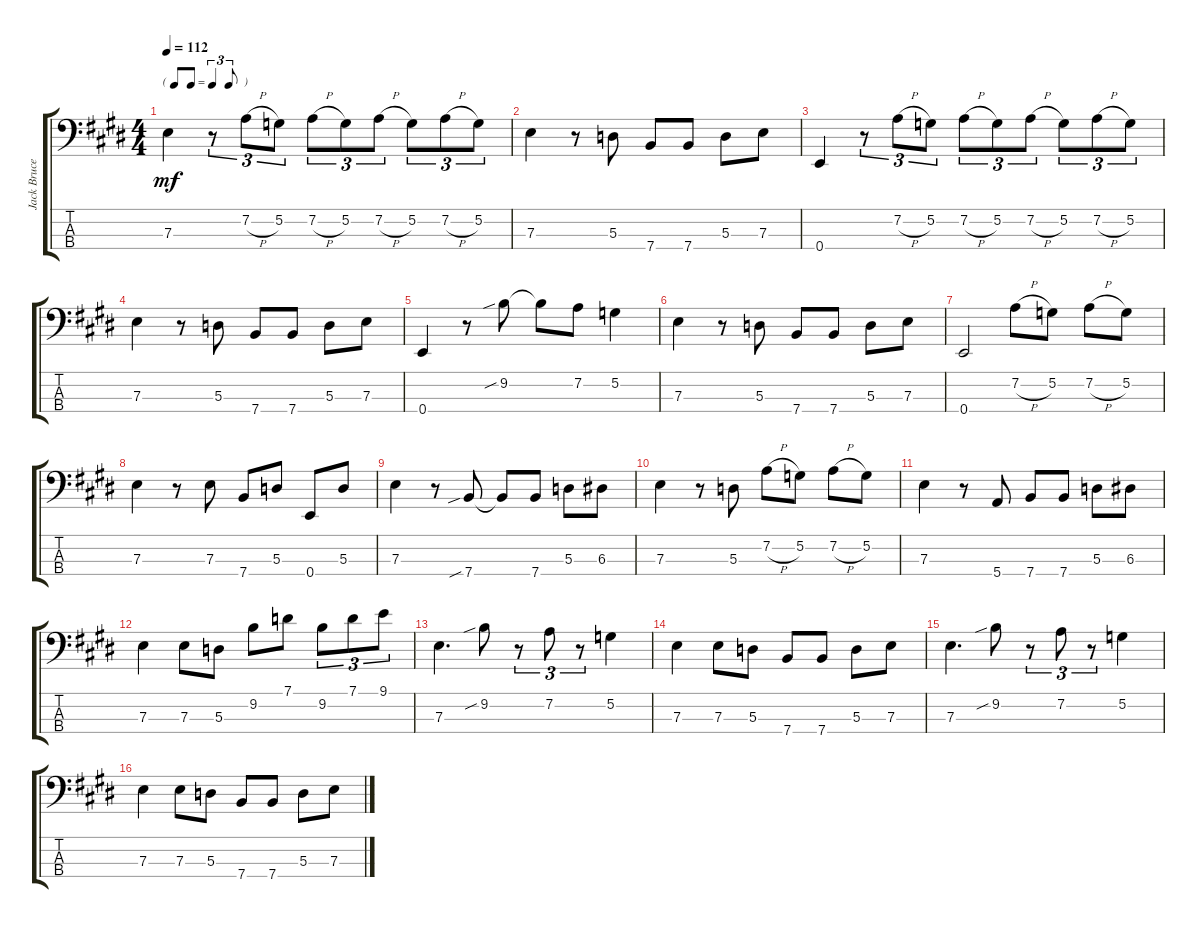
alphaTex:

\track ("Jack Bruce - Bass" "Jack Bruce") {instrument electricbassfinger}
\staff {score tabs}
\tuning (G2 D2 A1 E1) {hide}
\ts (4 4)
\tf triplet8th
\tempo 112
\clef f4
\ks e
7.3.4{dy mf} r.8{tu (3 2)} 7.2{h}.8{tu (3 2)} 5.2.8{tu (3 2)} 7.2{h}.8{tu (3 2)} 5.2.8{tu (3 2)} 7.2{h}.8{tu (3 2)} 5.2.8{tu (3 2)} 7.2{h}.8{tu (3 2)} 5.2.8{tu (3 2)} |
7.3.4 r.8 5.3.8 7.4.8 7.4.8 5.3.8 7.3.8 |
0.4.4 r.8{tu (3 2)} 7.2{h}.8{tu (3 2)} 5.2.8{tu (3 2)} 7.2{h}.8{tu (3 2)} 5.2.8{tu (3 2)} 7.2{h}.8{tu (3 2)} 5.2.8{tu (3 2)} 7.2{h}.8{tu (3 2)} 5.2.8{tu (3 2)} |
7.3.4 r.8 5.3.8 7.4.8 7.4.8 5.3.8 7.3.8 |
0.4.4 r.8 9.2{sib}.8 9.2{t}.8 7.2.8 5.2.4 |
7.3.4 r.8 5.3.8 7.4.8 7.4.8 5.3.8 7.3.8 |
0.4.2 7.2{h}.8 5.2.8 7.2{h}.8 5.2.8 |
7.3.4 r.8 7.3.8 7.4.8 5.3.8 0.4.8 5.3.8 |
7.3.4 r.8 7.4{sib}.8 7.4{t}.8 7.4.8 5.3.8 6.3.8 |
7.3.4 r.8 5.3.8 7.2{h}.8 5.2.8 7.2{h}.8 5.2.8 |
7.3.4 r.8 5.4.8 7.4.8 7.4.8 5.3.8 6.3.8 |
7.3.4 7.3.8 5.3.8 9.2.8 7.1.8 9.2.8{tu (3 2)} 7.1.8{tu (3 2)} 9.1.8{tu (3 2)} |
7.3.4{d} 9.2{sib}.8 r.8{tu (3 2)} 7.2.8{tu (3 2)} r.8{tu (3 2)} 5.2.4 |
7.3.4 7.3.8 5.3.8 7.4.8 7.4.8 5.3.8 7.3.8 |
7.3.4{d} 9.2{sib}.8 r.8{tu (3 2)} 7.2.8{tu (3 2)} r.8{tu (3 2)} 5.2.4 |
7.3.4 7.3.8 5.3.8 7.4.8 7.4.8 5.3.8 7.3.8
